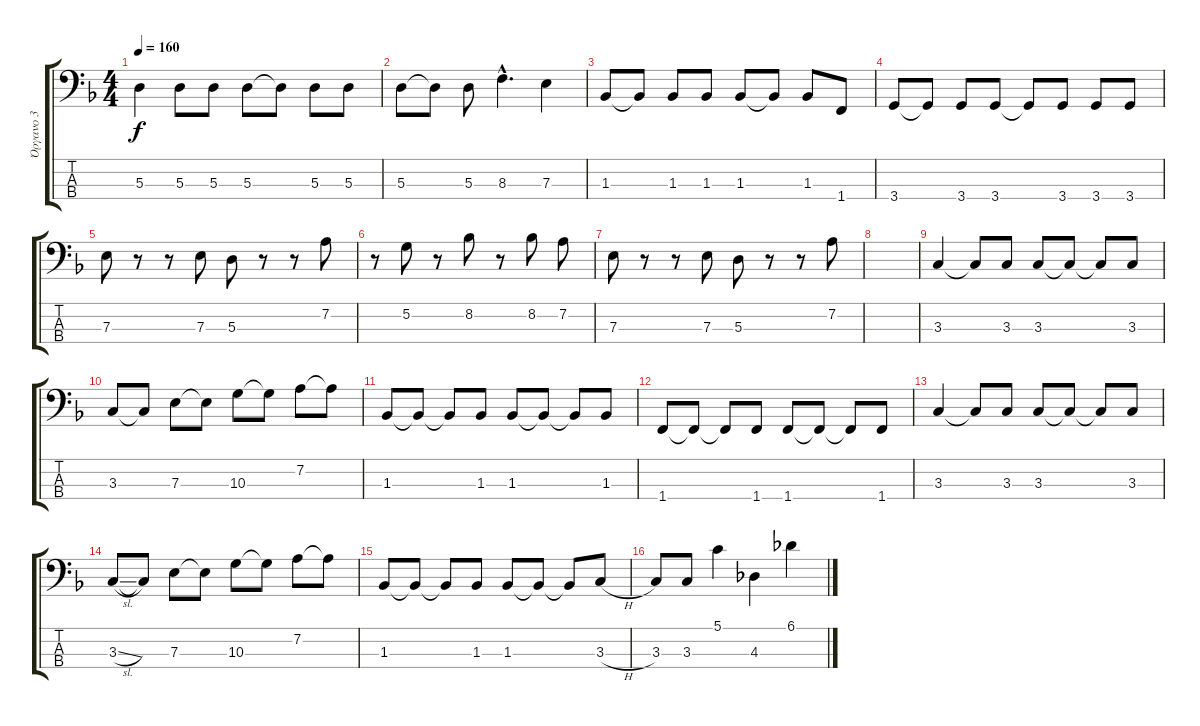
\track ("Όργανο 3" "Όργανο 3") {instrument electricbassfinger}
\staff {score tabs}
\tuning (G2 D2 A1 E1) {hide}
\ts (4 4)
\tempo 160
\clef f4
\ks dminor
5.3.4{dy f} 5.3.8 5.3.8 5.3.8 5.3{t}.8 5.3.8 5.3.8 |
5.3.8 5.3{t}.8 5.3.8 8.3{hac}.4{d} 7.3.4 |
1.3.8 1.3{t}.8 1.3.8 1.3.8 1.3.8 1.3{t}.8 1.3.8 1.4.8 |
3.4.8 3.4{t}.8 3.4.8 3.4.8 3.4{t}.8 3.4.8 3.4.8 3.4.8 |
7.3.8 r.8 r.8 7.3.8 5.3.8 r.8 r.8 7.2.8 |
r.8 5.2.8 r.8 8.2.8 r.8 8.2.8 7.2.8 |
7.3.8 r.8 r.8 7.3.8 5.3.8 r.8 r.8 7.2.8 |
|
3.3.4 3.3{t}.8 3.3.8 3.3.8 3.3{t}.8 3.3{t}.8 3.3.8 |
3.3.8 3.3{t}.8 7.3.8 7.3{t}.8 10.3.8 10.3{t}.8 7.2.8 7.2{t}.8 |
1.3.8 1.3{t}.8 1.3{t}.8 1.3.8 1.3.8 1.3{t}.8 1.3{t}.8 1.3.8 |
1.4.8 1.4{t}.8 1.4{t}.8 1.4.8 1.4.8 1.4{t}.8 1.4{t}.8 1.4.8 |
3.3.4 3.3{t}.8 3.3.8 3.3.8 3.3{t}.8 3.3{t}.8 3.3.8 |
3.3{sl}.8 3.3{t}.8 7.3.8 7.3{t}.8 10.3.8 10.3{t}.8 7.2.8 7.2{t}.8 |
1.3.8 1.3{t}.8 1.3{t}.8 1.3.8 1.3.8 1.3{t}.8 1.3{t}.8 3.3{h}.8 |
3.3.8 3.3.8 5.1.4 4.3.4 6.1.4
